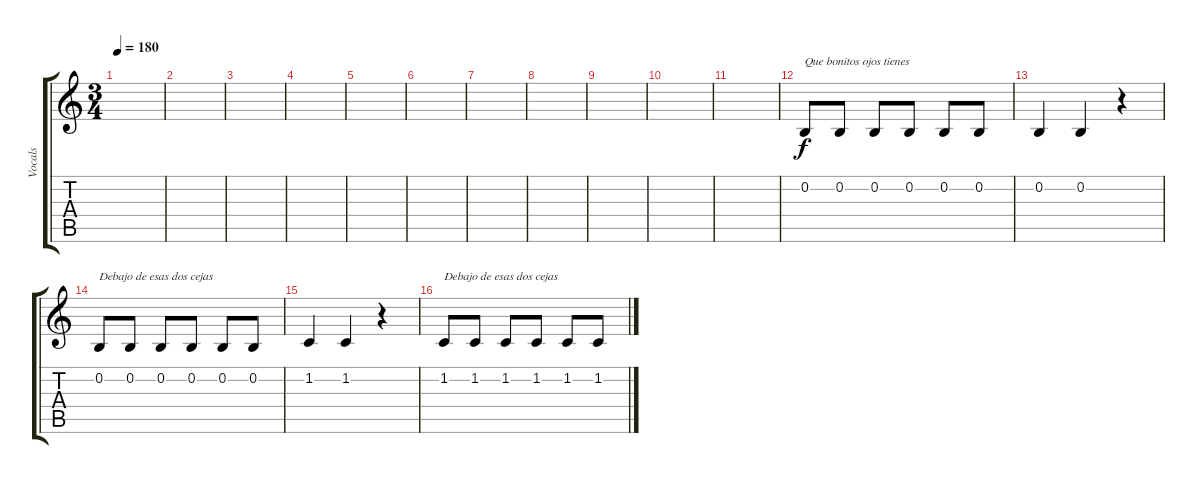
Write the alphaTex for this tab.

\track ("Vocals" "Vocals") {instrument shakuhachi}
\staff {score tabs}
\tuning (E4 B3 G3 D3 A2 E2) {hide}
\ts (3 4)
\tempo 180
\clef g2
\ks c
|
|
|
|
|
|
|
|
|
|
|
0.2.8{txt "Que bonitos ojos tienes"} 0.2.8 0.2.8 0.2.8 0.2.8 0.2.8 |
0.2.4 0.2.4 r.4 |
0.2.8{txt "Debajo de esas dos cejas"} 0.2.8 0.2.8 0.2.8 0.2.8 0.2.8 |
1.2.4 1.2.4 r.4 |
1.2.8{txt "Debajo de esas dos cejas"} 1.2.8 1.2.8 1.2.8 1.2.8 1.2.8
